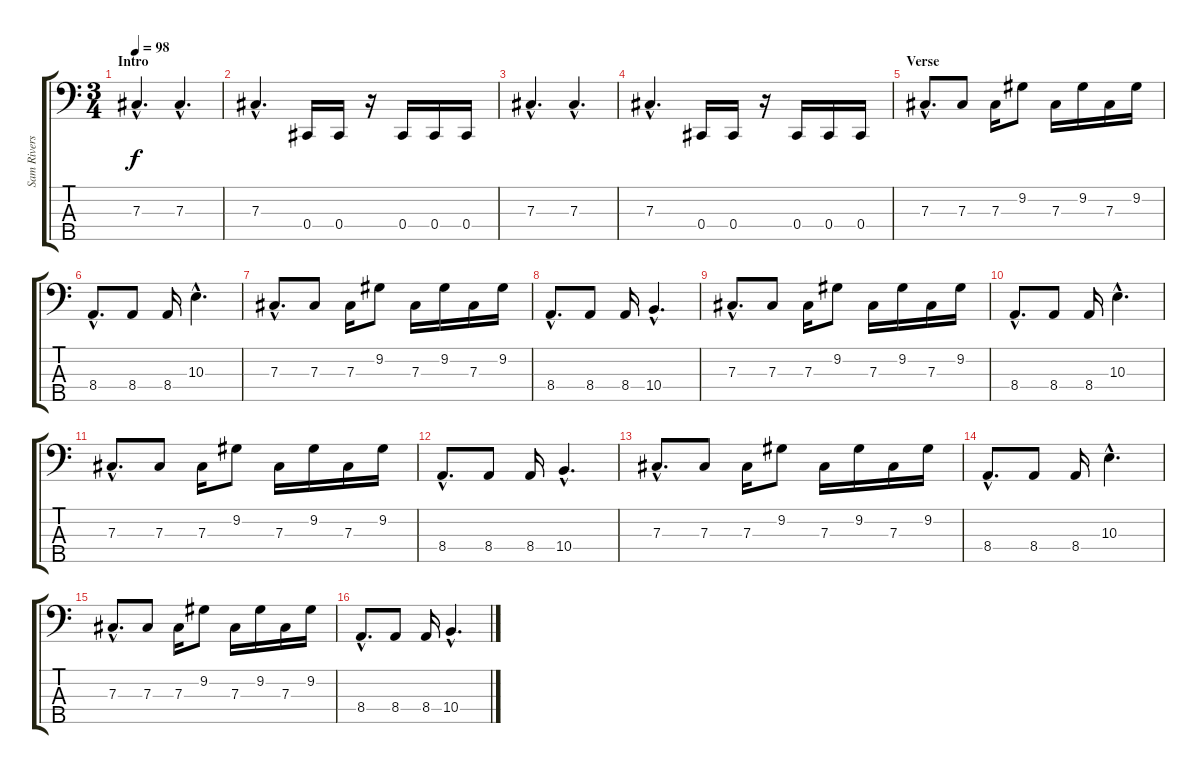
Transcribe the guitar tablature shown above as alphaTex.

\track ("Sam Rivers - Bass" "Sam Rivers") {instrument electricbassfinger}
\staff {score tabs}
\tuning (E2 B1 Gb1 Db1 Ab0) {hide}
\ts (3 4)
\section ("" "Intro")
\tempo 98
\clef f4
\ks c
7.3{hac}.4{d dy f instrument electricbassfinger} 7.3{hac}.4{d} |
7.3{hac}.4{d} 0.4.16 0.4.16 r.16 0.4.16 0.4.16 0.4.16 |
7.3{hac}.4{d} 7.3{hac}.4{d} |
7.3{hac}.4{d} 0.4.16 0.4.16 r.16 0.4.16 0.4.16 0.4.16 |
\section ("" "Verse")
7.3{hac}.8{d} 7.3.8 7.3.16 9.2.8 7.3.16 9.2.16 7.3.16 9.2.16 |
8.4{hac}.8{d} 8.4.8 8.4.16 10.3{hac}.4{d} |
7.3{hac}.8{d} 7.3.8 7.3.16 9.2.8 7.3.16 9.2.16 7.3.16 9.2.16 |
8.4{hac}.8{d} 8.4.8 8.4.16 10.4{hac}.4{d} |
7.3{hac}.8{d} 7.3.8 7.3.16 9.2.8 7.3.16 9.2.16 7.3.16 9.2.16 |
8.4{hac}.8{d} 8.4.8 8.4.16 10.3{hac}.4{d} |
7.3{hac}.8{d} 7.3.8 7.3.16 9.2.8 7.3.16 9.2.16 7.3.16 9.2.16 |
8.4{hac}.8{d} 8.4.8 8.4.16 10.4{hac}.4{d} |
7.3{hac}.8{d} 7.3.8 7.3.16 9.2.8 7.3.16 9.2.16 7.3.16 9.2.16 |
8.4{hac}.8{d} 8.4.8 8.4.16 10.3{hac}.4{d} |
7.3{hac}.8{d} 7.3.8 7.3.16 9.2.8 7.3.16 9.2.16 7.3.16 9.2.16 |
8.4{hac}.8{d} 8.4.8 8.4.16 10.4{hac}.4{d}
